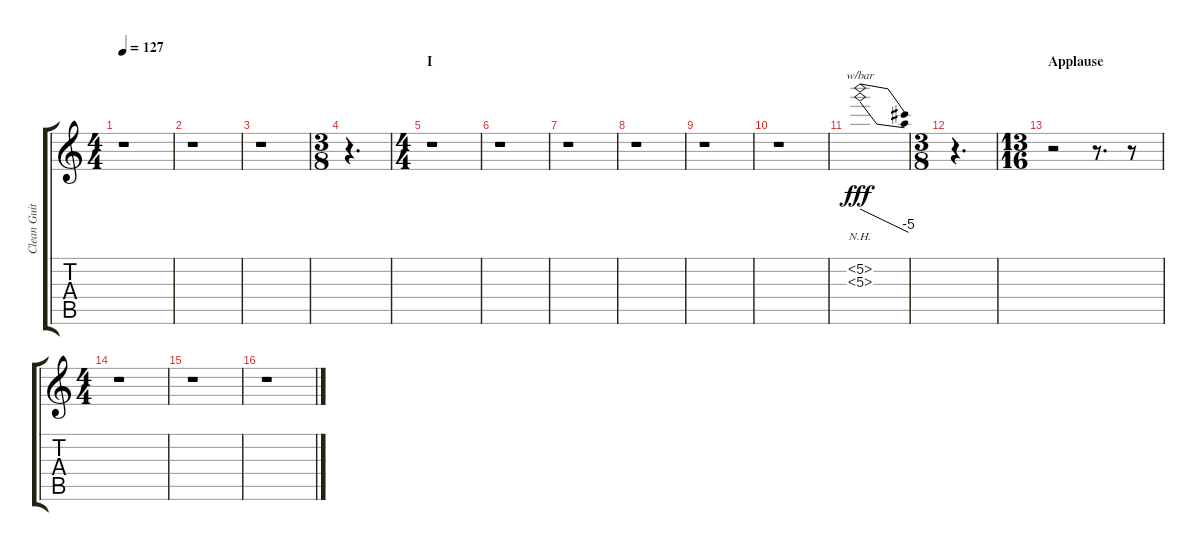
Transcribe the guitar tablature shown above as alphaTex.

\track ("Clean Guitar" "Clean Guit") {instrument electricguitarclean}
\staff {score tabs}
\tuning (E4 B3 G3 D3 A2 E2) {hide}
\ts (4 4)
\tempo 127
\clef g2
\ks c
r.1{dy f} |
r.1 |
r.1 |
\ts (3 8)
r.4{d} |
\ts (4 4)
\section ("" "I")
r.1 |
r.1 |
r.1 |
r.1 |
r.1 |
r.1{volume 16 instrument distortionguitar} |
(5.2{nh} 5.3{nh}).1{tbe (dive default 0 0 60 -20) dy fff} |
\ts (3 8)
r.4{d} |
\ts (13 16)
\section ("" "Applause")
r.2 r.8{d} r.8 |
\ts (4 4)
r.1 |
r.1 |
r.1
